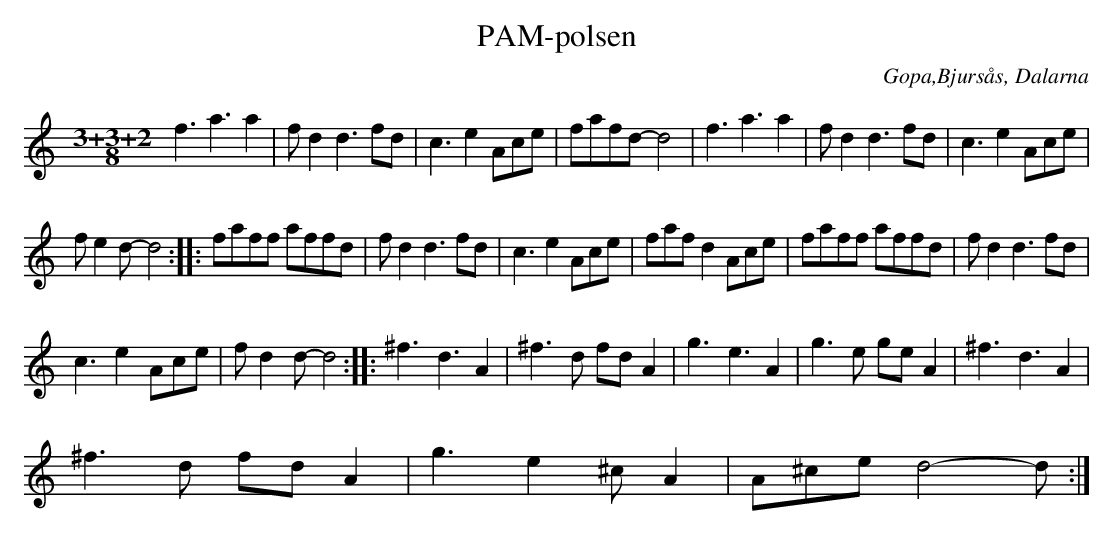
X:1
T:PAM-polsen
O:Gopa,Bjursås, Dalarna
M:3/4
L:1/8
K:C
[M:3+3+2/8] f3 a3 a2 | f d2 d3 fd | c3 e2 Ace | fafd- d4 | f3 a3 a2 | f d2 d3 fd | c3 e2 Ace | %31
 f e2 d- d4 :: faff affd | f d2 d3 fd | c3 e2 Ace | faf d2 Ace | faff affd | f d2 d3 fd | %38
 c3 e2 Ace | f d2 d- d4 :: ^f3 d3 A2 | ^f3 d fd A2 | g3 e3 A2 | g3 e ge A2 | ^f3 d3 A2 | %45
 ^f3 d fd A2 | g3 e2 ^c A2 | A^ce d4- d :| %48
